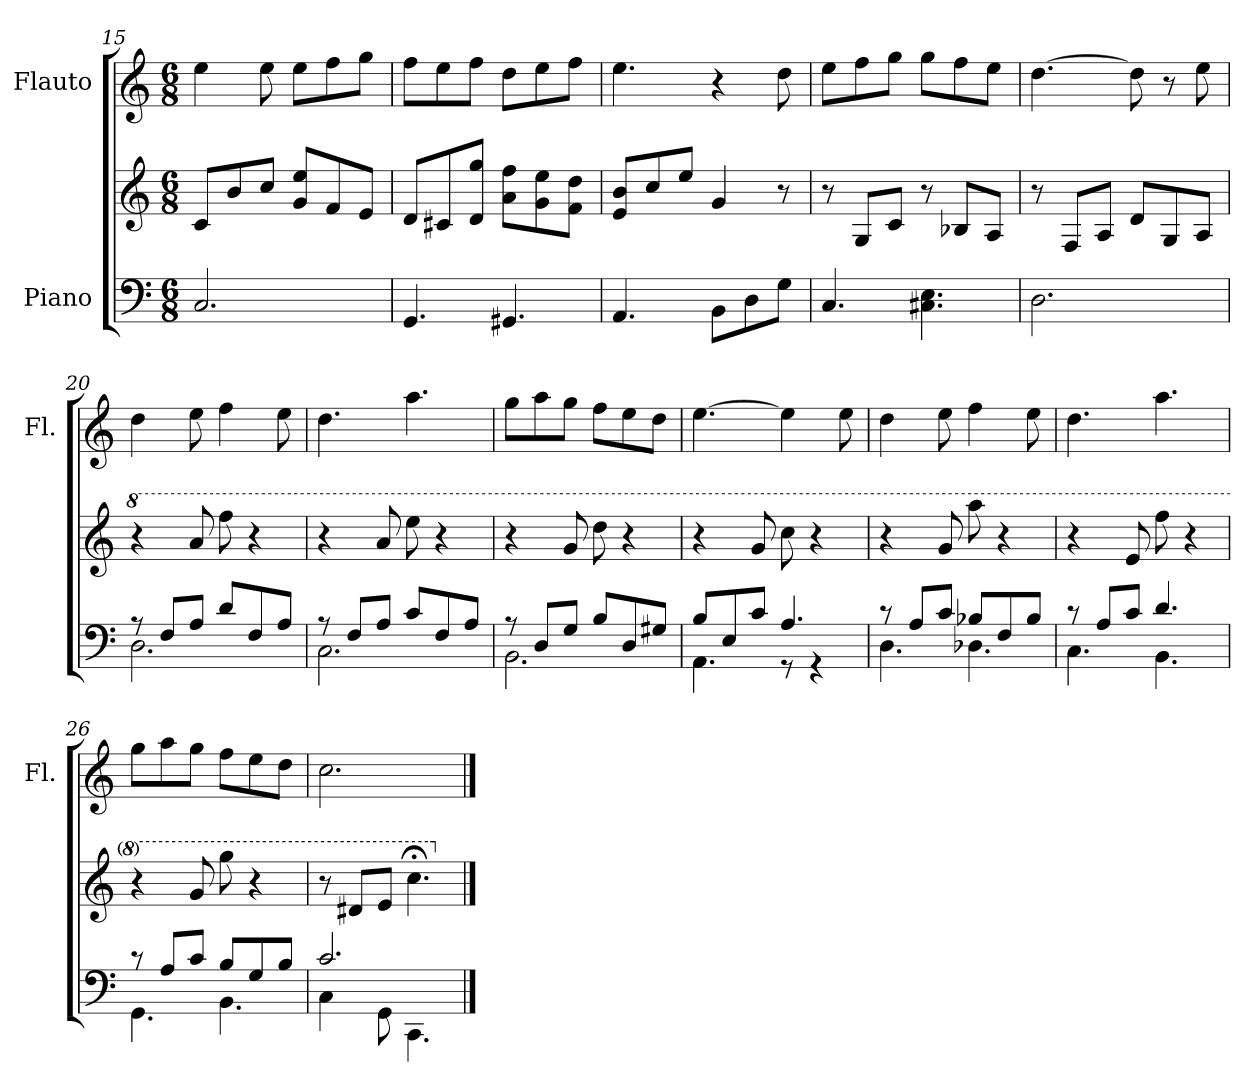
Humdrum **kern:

**kern	**kern	**kern
*part2	*part2	*part1
*staff3	*staff2	*staff1
*I"Piano	*	*I"Flauto
*	*	*I'Fl.
*clefF4	*clefG2	*clefG2
*k[]	*k[]	*k[]
*M6/8	*M6/8	*M6/8
=15	=15	=15
2.C/	8c/L	4ee\
.	8b/	.
.	8cc/J	8ee\
.	8g/ 8ee/L	8ee\L
.	8f/	8ff\
.	8e/J	8gg\J
=16	=16	=16
4.GG/	8d/L	8ff\L
.	8c#X/	8ee\
.	8d/ 8gg/J	8ff\J
4.GG#X/	8a\ 8ff\L	8dd\L
.	8g\ 8ee\	8ee\
.	8f\ 8dd\J	8ff\J
=17	=17	=17
4.AA/	8e/ 8b/L	4.ee\
.	8cc/	.
.	8ee/J	.
8BB\L	4g/	4r
8D\	.	.
8G\J	8r	8dd\
=18	=18	=18
4.C/	8r	8ee\L
.	8G/L	8ff\
.	8c/J	8gg\J
4.C#X\ 4.E\	8r	8gg\L
.	8B-X/L	8ff\
.	8A/J	8ee\J
=19	=19	=19
2.D\	8r	[4.dd\
.	8F/L	.
.	8A/J	.
.	8d/L	8dd\]
.	8G/	8r
.	8A/J	8ee\
=20	=20	=20
*^	*	*
*	*	*8va	*
8r	2.D\	4r	4dd\
8F/L	.	.	.
8A/J	.	8aa/	8ee\
8d/L	.	8fff\	4ff\
8F/	.	4r	.
8A/J	.	.	8ee\
!!LO:LB:g=z
=21	=21	=21	=21
8r	2.C\	4r	4.dd\
8F/L	.	.	.
8A/J	.	8aa/	.
8c/L	.	8eee\	4.aa\
8F/	.	4r	.
8A/J	.	.	.
=22	=22	=22	=22
8r	2.BB\	4r	8gg\L
8D/L	.	.	8aa\
8G/J	.	8gg/	8gg\J
8B/L	.	8ddd\	8ff\L
8D/	.	4r	8ee\
8G#X/J	.	.	8dd\J
=23	=23	=23	=23
8B/L	4.AA\	4r	[4.ee\
8E/	.	.	.
8c/J	.	8gg/	.
4.A/	8r	8ccc\	4ee\]
.	4r	4r	.
.	.	.	8ee\
=24	=24	=24	=24
8r	4.D\	4r	4dd\
8A/L	.	.	.
8c/J	.	8gg/	8ee\
8B-X/L	4.D-X\	8aaa\	4ff\
8F/	.	4r	.
8B-/J	.	.	8ee\
=25	=25	=25	=25
8r	4.C\	4r	4.dd\
8A/L	.	.	.
8c/J	.	8ee/	.
4.d/	4.BB\	8fff\	4.aa\
.	.	4r	.
=26	=26	=26	=26
8r	4.GG\	4r	8gg\L
8A/L	.	.	8aa\
8c/J	.	8gg/	8gg\J
8B/L	4.BB\	8ggg\	8ff\L
8G/	.	4r	8ee\
8B/J	.	.	8dd\J
=27	=27	=27	=27
2.c/	4C\	8r	2.cc\
.	.	8dd#X/L	.
.	8GG\	8ee/J	.
.	4.CC\	4.ccc;<\	.
*	*	*X8va	*
*v	*v	*	*
==	==	==
*-	*-	*-
